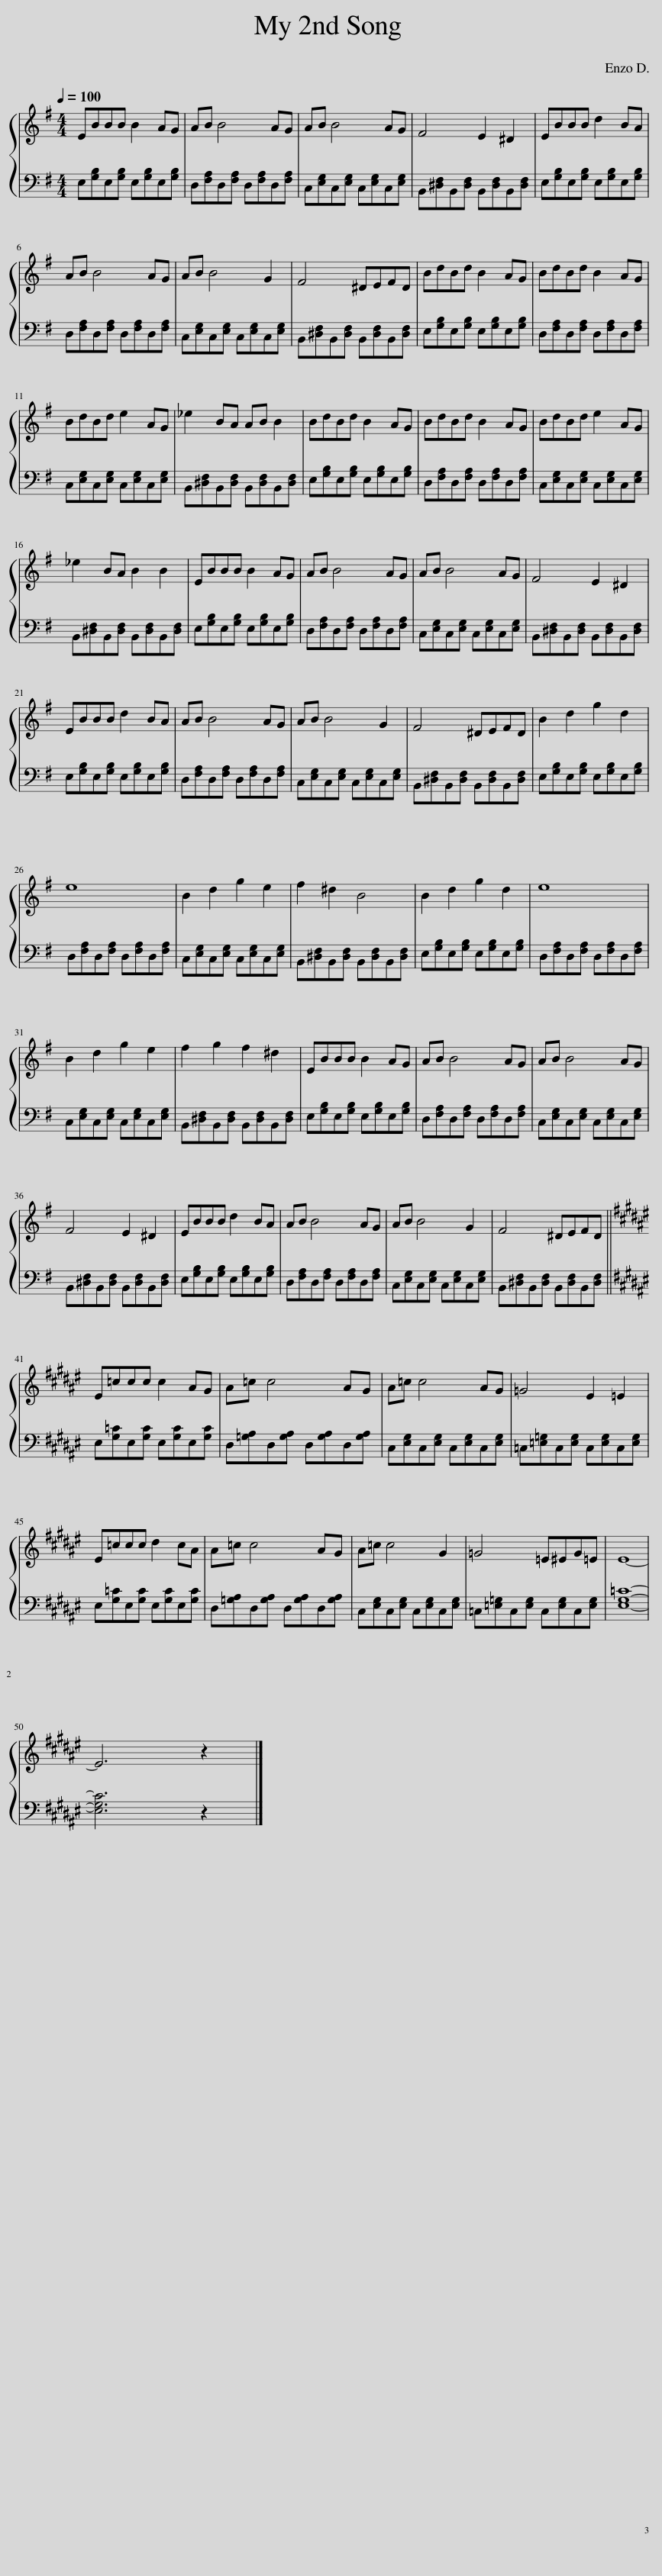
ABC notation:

X:1
%%score { 1 | 2 }
L:1/8
Q:1/4=100
M:4/4
I:linebreak $
K:G
V:1 treble
V:2 bass
V:1
 EBBB B2 AG | AB B4 AG | AB B4 AG | F4 E2 ^D2 | EBBB d2 BA |$ %5
 AB B4 AG | AB B4 G2 | F4 ^DEFD | BdBd B2 AG | BdBd B2 AG |$ %10
 BdBd e2 AG | _e2 BA AB B2 | BdBd B2 AG | BdBd B2 AG | BdBd e2 AG |$ %15
 _e2 BA B2 B2 | EBBB B2 AG | AB B4 AG | AB B4 AG | F4 E2 ^D2 |$ %20
 EBBB d2 BA | AB B4 AG | AB B4 G2 | F4 ^DEFD | B2 d2 g2 d2 |$ %25
 e8 | B2 d2 g2 e2 | f2 ^d2 B4 | B2 d2 g2 d2 | e8 |$ %30
 B2 d2 g2 e2 | f2 g2 f2 ^d2 | EBBB B2 AG | AB B4 AG | AB B4 AG |$ %35
 F4 E2 ^D2 | EBBB d2 BA | AB B4 AG | AB B4 G2 | F4 ^DEFD ||$ %40
[K:F#] E=ccc c2 AG | A=c c4 AG | A=c c4 AG | =G4 E2 =E2 |$ E=ccc d2 cA | %45
 A=c c4 AG | A=c c4 G2 | =G4 =E^EG=E | E8- |$ E6 z2 |] %50
V:2
 E,[G,B,]E,[G,B,] E,[G,B,]E,[G,B,] | D,[F,A,]D,[F,A,] D,[F,A,]D,[F,A,] | C,[E,G,]C,[E,G,] C,[E,G,]C,[E,G,] | B,,[^D,F,]B,,[D,F,] B,,[D,F,]B,,[D,F,] | E,[G,B,]E,[G,B,] E,[G,B,]E,[G,B,] |$ %5
 D,[F,A,]D,[F,A,] D,[F,A,]D,[F,A,] | C,[E,G,]C,[E,G,] C,[E,G,]C,[E,G,] | B,,[^D,F,]B,,[D,F,] B,,[D,F,]B,,[D,F,] | E,[G,B,]E,[G,B,] E,[G,B,]E,[G,B,] | D,[F,A,]D,[F,A,] D,[F,A,]D,[F,A,] |$ %10
 C,[E,G,]C,[E,G,] C,[E,G,]C,[E,G,] | B,,[^D,F,]B,,[D,F,] B,,[D,F,]B,,[D,F,] | E,[G,B,]E,[G,B,] E,[G,B,]E,[G,B,] | D,[F,A,]D,[F,A,] D,[F,A,]D,[F,A,] | C,[E,G,]C,[E,G,] C,[E,G,]C,[E,G,] |$ %15
 B,,[^D,F,]B,,[D,F,] B,,[D,F,]B,,[D,F,] | E,[G,B,]E,[G,B,] E,[G,B,]E,[G,B,] | D,[F,A,]D,[F,A,] D,[F,A,]D,[F,A,] | C,[E,G,]C,[E,G,] C,[E,G,]C,[E,G,] | B,,[^D,F,]B,,[D,F,] B,,[D,F,]B,,[D,F,] |$ %20
 E,[G,B,]E,[G,B,] E,[G,B,]E,[G,B,] | D,[F,A,]D,[F,A,] D,[F,A,]D,[F,A,] | C,[E,G,]C,[E,G,] C,[E,G,]C,[E,G,] | B,,[^D,F,]B,,[D,F,] B,,[D,F,]B,,[D,F,] | E,[G,B,]E,[G,B,] E,[G,B,]E,[G,B,] |$ %25
 D,[F,A,]D,[F,A,] D,[F,A,]D,[F,A,] | C,[E,G,]C,[E,G,] C,[E,G,]C,[E,G,] | B,,[^D,F,]B,,[D,F,] B,,[D,F,]B,,[D,F,] | E,[G,B,]E,[G,B,] E,[G,B,]E,[G,B,] | D,[F,A,]D,[F,A,] D,[F,A,]D,[F,A,] |$ %30
 C,[E,G,]C,[E,G,] C,[E,G,]C,[E,G,] | B,,[^D,F,]B,,[D,F,] B,,[D,F,]B,,[D,F,] | E,[G,B,]E,[G,B,] E,[G,B,]E,[G,B,] | D,[F,A,]D,[F,A,] D,[F,A,]D,[F,A,] | C,[E,G,]C,[E,G,] C,[E,G,]C,[E,G,] |$ %35
 B,,[^D,F,]B,,[D,F,] B,,[D,F,]B,,[D,F,] | E,[G,B,]E,[G,B,] E,[G,B,]E,[G,B,] | D,[F,A,]D,[F,A,] D,[F,A,]D,[F,A,] | C,[E,G,]C,[E,G,] C,[E,G,]C,[E,G,] | B,,[^D,F,]B,,[D,F,] B,,[D,F,]B,,[D,F,] ||$ %40
[K:F#] E,[G,=C]E,[G,C] E,[G,C]E,[G,C] | D,[=G,A,]D,[G,A,] D,[G,A,]D,[G,A,] | C,[E,G,]C,[E,G,] C,[E,G,]C,[E,G,] | =C,[=E,=G,]C,[E,G,] C,[E,G,]C,[E,G,] |$ E,[G,=C]E,[G,C] E,[G,C]E,[G,C] | %45
 D,[=G,A,]D,[G,A,] D,[G,A,]D,[G,A,] | C,[E,G,]C,[E,G,] C,[E,G,]C,[E,G,] | =C,[=E,=G,]C,[E,G,] C,[E,G,]C,[E,G,] | [E,G,=C]8- |$ [E,G,C]6 z2 |] %50
